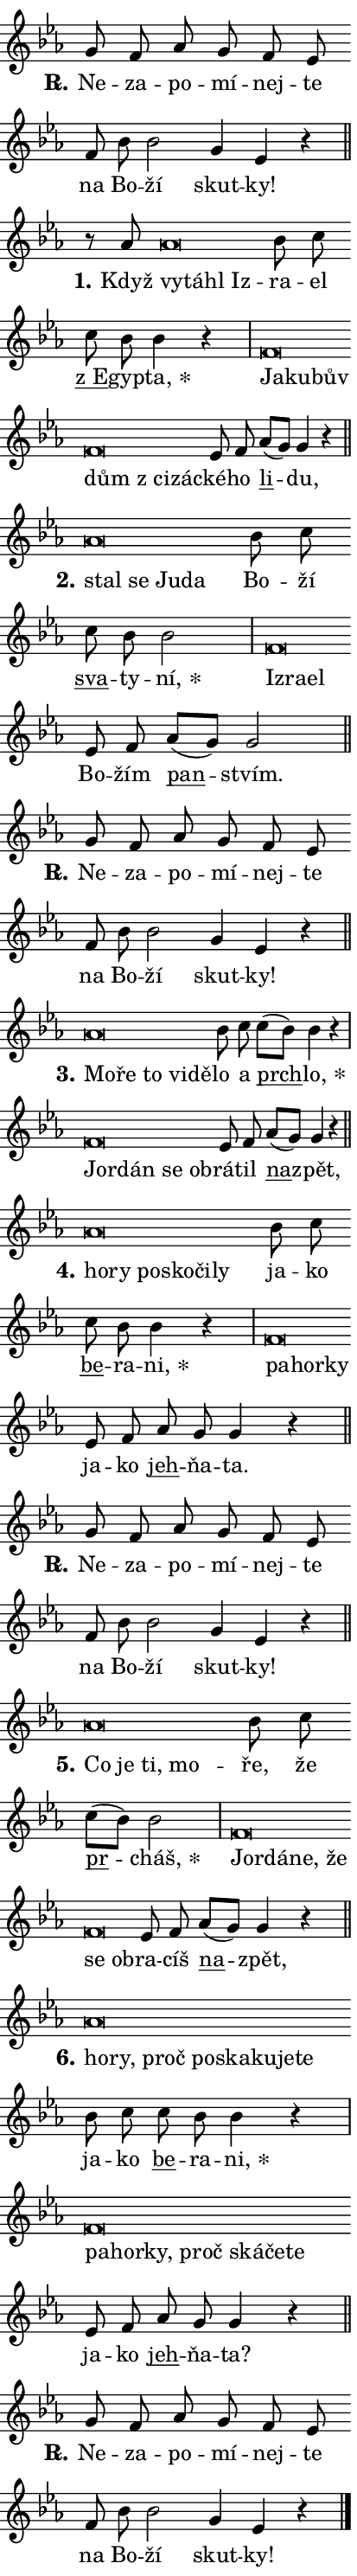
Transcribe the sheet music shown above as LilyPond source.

\version "2.24.0"
\header { tagline = "" }
\paper {
  indent = 0\cm
  top-margin = 0\cm
  right-margin = 0.13\cm % to fit lyric hyphens
  bottom-margin = 0\cm
  left-margin = 0\cm
  paper-width = 7\cm
  page-breaking = #ly:one-page-breaking
  system-system-spacing.basic-distance = #11
  score-system-spacing.basic-distance = #11
  ragged-last = ##f
}


%% Author: Thomas Morley
%% https://lists.gnu.org/archive/html/lilypond-user/2020-05/msg00002.html
#(define (line-position grob)
"Returns position of @var[grob} in current system:
   @code{'start}, if at first time-step
   @code{'end}, if at last time-step
   @code{'middle} otherwise
"
  (let* ((col (ly:item-get-column grob))
         (ln (ly:grob-object col 'left-neighbor))
         (rn (ly:grob-object col 'right-neighbor))
         (col-to-check-left (if (ly:grob? ln) ln col))
         (col-to-check-right (if (ly:grob? rn) rn col))
         (break-dir-left
           (and
             (ly:grob-property col-to-check-left 'non-musical #f)
             (ly:item-break-dir col-to-check-left)))
         (break-dir-right
           (and
             (ly:grob-property col-to-check-right 'non-musical #f)
             (ly:item-break-dir col-to-check-right))))
        (cond ((eqv? 1 break-dir-left) 'start)
              ((eqv? -1 break-dir-right) 'end)
              (else 'middle))))

#(define (tranparent-at-line-position vctor)
  (lambda (grob)
  "Relying on @code{line-position} select the relevant enry from @var{vctor}.
Used to determine transparency,"
    (case (line-position grob)
      ((end) (not (vector-ref vctor 0)))
      ((middle) (not (vector-ref vctor 1)))
      ((start) (not (vector-ref vctor 2))))))

noteHeadBreakVisibility =
#(define-music-function (break-visibility)(vector?)
"Makes @code{NoteHead}s transparent relying on @var{break-visibility}"
#{
  \override NoteHead.transparent =
    #(tranparent-at-line-position break-visibility)
#})

#(define delete-ledgers-for-transparent-note-heads
  (lambda (grob)
    "Reads whether a @code{NoteHead} is transparent.
If so this @code{NoteHead} is removed from @code{'note-heads} from
@var{grob}, which is supposed to be @code{LedgerLineSpanner}.
As a result ledgers are not printed for this @code{NoteHead}"
    (let* ((nhds-array (ly:grob-object grob 'note-heads))
           (nhds-list
             (if (ly:grob-array? nhds-array)
                 (ly:grob-array->list nhds-array)
                 '()))
           ;; Relies on the transparent-property being done before
           ;; Staff.LedgerLineSpanner.after-line-breaking is executed.
           ;; This is fragile ...
           (to-keep
             (remove
               (lambda (nhd)
                 (ly:grob-property nhd 'transparent #f))
               nhds-list)))
      ;; TODO find a better method to iterate over grob-arrays, similiar
      ;; to filter/remove etc for lists
      ;; For now rebuilt from scratch
      (set! (ly:grob-object grob 'note-heads)  '())
      (for-each
        (lambda (nhd)
          (ly:pointer-group-interface::add-grob grob 'note-heads nhd))
        to-keep))))

squashNotes = {
  \override NoteHead.X-extent = #'(-0.2 . 0.2)
  \override NoteHead.Y-extent = #'(-0.75 . 0)
  \override NoteHead.stencil =
    #(lambda (grob)
       (let ((pos (ly:grob-property grob 'staff-position)))
         (begin
           (if (< pos -7) (display "ERROR: Lower brevis then expected\n") (display "OK: Expected brevis position\n"))
           (if (<= pos -6) ly:text-interface::print ly:note-head::print))))
}
unSquashNotes = {
  \revert NoteHead.X-extent
  \revert NoteHead.Y-extent
  \revert NoteHead.stencil
}

hideNotes = \noteHeadBreakVisibility #begin-of-line-visible
unHideNotes = \noteHeadBreakVisibility #all-visible

% work-around for resetting accidentals
% https://lilypond.org/doc/v2.23/Documentation/notation/displaying-rhythms#unmetered-music
cadenzaMeasure = {
  \cadenzaOff
  \partial 1024 s1024
  \cadenzaOn
}

#(define-markup-command (accent layout props text) (markup?)
  "Underline accented syllable"
  (interpret-markup layout props
    #{\markup \override #'(offset . 4.3) \underline { #text }#}))

responsum = \markup \concat {
  "R" \hspace #-1.05 \path #0.1 #'((moveto 0 0.07) (lineto 0.9 0.8)) \hspace #0.05 "."
}

spaceSize = #0.6828661417322834 % exact space size for TeX Gyre Schola

\layout {
  \context {
    \Staff
    \remove "Time_signature_engraver"
    \override LedgerLineSpanner.after-line-breaking = #delete-ledgers-for-transparent-note-heads
  }
  \context {
    \Lyrics {
      \override LyricSpace.minimum-distance = \spaceSize
      \override LyricText.font-name = #"TeX Gyre Schola"
      \override LyricText.font-size = 1
      \override StanzaNumber.font-name = #"TeX Gyre Schola Bold"
      \override StanzaNumber.font-size = 1
    }
  }
  \context {
    \Score 
    \override NoteHead.text =
      #(lambda (grob) 
        (let ((pos (ly:grob-property grob 'staff-position)))
          #{\markup {
            \combine
              \halign #-0.55 \raise #(if (= pos -6) 0 0.5) \override #'(thickness . 2) \draw-line #'(3.2 . 0)
              \musicglyph "noteheads.sM1"
          }#}))
  }
}

% magnetic-lyrics.ily
%
%   written by
%     Jean Abou Samra <jean@abou-samra.fr>
%     Werner Lemberg <wl@gnu.org>
%
%   adapted by
%     Jiri Hon <jiri.hon@gmail.com>
%
% Version 2022-Apr-15

% https://www.mail-archive.com/lilypond-user@gnu.org/msg149350.html

#(define (Left_hyphen_pointer_engraver context)
   "Collect syllable-hyphen-syllable occurrences in lyrics and store
them in properties.  This engraver only looks to the left.  For
example, if the lyrics input is @code{foo -- bar}, it does the
following.

@itemize @bullet
@item
Set the @code{text} property of the @code{LyricHyphen} grob between
@q{foo} and @q{bar} to @code{foo}.

@item
Set the @code{left-hyphen} property of the @code{LyricText} grob with
text @q{foo} to the @code{LyricHyphen} grob between @q{foo} and
@q{bar}.
@end itemize

Use this auxiliary engraver in combination with the
@code{lyric-@/text::@/apply-@/magnetic-@/offset!} hook."
   (let ((hyphen #f)
         (text #f))
     (make-engraver
      (acknowledgers
       ((lyric-syllable-interface engraver grob source-engraver)
        (set! text grob)))
      (end-acknowledgers
       ((lyric-hyphen-interface engraver grob source-engraver)
        ;(when (not (grob::has-interface grob 'lyric-space-interface))
          (set! hyphen grob)));)
      ((stop-translation-timestep engraver)
       (when (and text hyphen)
         (ly:grob-set-object! text 'left-hyphen hyphen))
       (set! text #f)
       (set! hyphen #f)))))

#(define (lyric-text::apply-magnetic-offset! grob)
   "If the space between two syllables is less than the value in
property @code{LyricText@/.details@/.squash-threshold}, move the right
syllable to the left so that it gets concatenated with the left
syllable.

Use this function as a hook for
@code{LyricText@/.after-@/line-@/breaking} if the
@code{Left_@/hyphen_@/pointer_@/engraver} is active."
   (let ((hyphen (ly:grob-object grob 'left-hyphen #f)))
     (when hyphen
       (let ((left-text (ly:spanner-bound hyphen LEFT)))
         (when (grob::has-interface left-text 'lyric-syllable-interface)
           (let* ((common (ly:grob-common-refpoint grob left-text X))
                  (this-x-ext (ly:grob-extent grob common X))
                  (left-x-ext
                   (begin
                     ;; Trigger magnetism for left-text.
                     (ly:grob-property left-text 'after-line-breaking)
                     (ly:grob-extent left-text common X)))
                  ;; `delta` is the gap width between two syllables.
                  (delta (- (interval-start this-x-ext)
                            (interval-end left-x-ext)))
                  (details (ly:grob-property grob 'details))
                  (threshold (assoc-get 'squash-threshold details 0.2)))
             (when (< delta threshold)
               (let* (;; We have to manipulate the input text so that
                      ;; ligatures crossing syllable boundaries are not
                      ;; disabled.  For languages based on the Latin
                      ;; script this is essentially a beautification.
                      ;; However, for non-Western scripts it can be a
                      ;; necessity.
                      (lt (ly:grob-property left-text 'text))
                      (rt (ly:grob-property grob 'text))
                      (is-space (grob::has-interface hyphen 'lyric-space-interface))
                      (space (if is-space " " ""))
                      (extra-delta (if is-space spaceSize 0))
                      ;; Append new syllable.
                      (ltrt-space (if (and (string? lt) (string? rt))
                                (string-append lt space rt)
                                (make-concat-markup (list lt space rt))))
                      ;; Right-align `ltrt` to the right side.
                      (ltrt-space-markup (grob-interpret-markup
                               grob
                               (make-translate-markup
                                (cons (interval-length this-x-ext) 0)
                                (make-right-align-markup ltrt-space)))))
                 (begin
                   ;; Don't print `left-text`.
                   (ly:grob-set-property! left-text 'stencil #f)
                   ;; Set text and stencil (which holds all collected
                   ;; syllables so far) and shift it to the left.
                   (ly:grob-set-property! grob 'text ltrt-space)
                   (ly:grob-set-property! grob 'stencil ltrt-space-markup)
                   (ly:grob-translate-axis! grob (- (- delta extra-delta)) X))))))))))


#(define (lyric-hyphen::displace-bounds-first grob)
   ;; Make very sure this callback isn't triggered too early.
   (let ((left (ly:spanner-bound grob LEFT))
         (right (ly:spanner-bound grob RIGHT)))
     (ly:grob-property left 'after-line-breaking)
     (ly:grob-property right 'after-line-breaking)
     (ly:lyric-hyphen::print grob)))

squashThreshold = #0.4

\layout {
  \context {
    \Lyrics
    \consists #Left_hyphen_pointer_engraver
    \override LyricText.after-line-breaking =
      #lyric-text::apply-magnetic-offset!
    \override LyricHyphen.stencil = #lyric-hyphen::displace-bounds-first
    \override LyricText.details.squash-threshold = \squashThreshold
    \override LyricHyphen.minimum-distance = 0
    \override LyricHyphen.minimum-length = \squashThreshold
  }
}

squashText = \override LyricText.details.squash-threshold = 9999
unSquashText = \override LyricText.details.squash-threshold = \squashThreshold

leftText = \override LyricText.self-alignment-X = #LEFT
unLeftText = \revert LyricText.self-alignment-X

starOffset = #(lambda (grob) 
                (let ((x_offset (ly:self-alignment-interface::aligned-on-x-parent grob)))
                  (if (= x_offset 0) 0 (+ x_offset 1.2))))

star = #(define-music-function (syllable)(string?)
"Append star separator at the end of a syllable"
#{
  \once \override LyricText.X-offset = #starOffset
  \lyricmode { \markup {
    #syllable
    \override #'((font-name . "TeX Gyre Schola Bold")) \hspace #0.2 \lower #0.65 \larger "*"
  } }
#})

starAccent = #(define-music-function (syllable)(string?)
"Append star separator at the end of a syllable and make accent"
#{
  \once \override LyricText.X-offset = #starOffset
  \lyricmode { \markup {
    \accent #syllable
    \override #'((font-name . "TeX Gyre Schola Bold")) \hspace #0.2 \lower #0.65 \larger "*"
  } }
#})

breath = #(define-music-function (syllable)(string?)
"Append breathing indicator at the end of a syllable"
#{
  \lyricmode { \markup { #syllable "+" } }
#})

optionalBreath = #(define-music-function (syllable)(string?)
"Append optional breathing indicator at the end of a syllable"
#{
  \lyricmode { \markup { #syllable "(+)" } }
#})


\score {
    <<
        \new Voice = "melody" { \cadenzaOn \key es \major \relative { g'8 f as g f es \bar "" f bes bes2 g4 es r \cadenzaMeasure \bar "||" \break } }
        \new Lyrics \lyricsto "melody" { \lyricmode { \set stanza = \responsum
Ne -- za -- po -- mí -- nej -- te na Bo -- ží skut -- ky! } }
    >>
    \layout {}
}

\score {
    <<
        \new Voice = "melody" { \cadenzaOn \key es \major \relative { r8 as'8 \squashNotes as\breve*1/16 \hideNotes \breve*1/16 \bar "" \breve*1/16 \breve*1/16 \bar "" \unHideNotes \unSquashNotes bes8 c \bar "" c bes bes4 r \cadenzaMeasure \bar "|" \squashNotes f\breve*1/16 \hideNotes \breve*1/16 \bar "" \breve*1/16 \bar "" \breve*1/16 \bar "" \breve*1/16 \breve*1/16 \bar "" \unHideNotes \unSquashNotes es8 f \bar "" as[( g)] g4 r \cadenzaMeasure \bar "||" \break } }
        \new Lyrics \lyricsto "melody" { \lyricmode { \set stanza = "1."
Když \leftText vy -- \squashText tá -- hl Iz -- \unLeftText \unSquashText ra -- el \markup \accent "z E" -- gyp -- \star ta, \leftText Ja -- \squashText ku -- bův dům "z ci" -- zác -- \unLeftText \unSquashText ké -- ho \markup \accent li -- du, } }
    >>
    \layout {}
}

\score {
    <<
        \new Voice = "melody" { \cadenzaOn \key es \major \relative { \squashNotes as'\breve*1/16 \hideNotes \breve*1/16 \bar "" \breve*1/16 \breve*1/16 \bar "" \unHideNotes \unSquashNotes bes8 c \bar "" c bes bes2 \cadenzaMeasure \bar "|" \squashNotes f\breve*1/16 \hideNotes \breve*1/16 \breve*1/16 \bar "" \unHideNotes \unSquashNotes es8 f \bar "" as[( g)] g2 \cadenzaMeasure \bar "||" \break } }
        \new Lyrics \lyricsto "melody" { \lyricmode { \set stanza = "2."
\leftText stal \squashText se Ju -- da \unLeftText \unSquashText Bo -- ží \markup \accent sva -- ty -- \star ní, \leftText Iz -- \squashText ra -- el \unLeftText \unSquashText Bo -- žím \markup \accent pan -- stvím. } }
    >>
    \layout {}
}

\score {
    <<
        \new Voice = "melody" { \cadenzaOn \key es \major \relative { g'8 f as g f es \bar "" f bes bes2 g4 es r \cadenzaMeasure \bar "||" \break } }
        \new Lyrics \lyricsto "melody" { \lyricmode { \set stanza = \responsum
Ne -- za -- po -- mí -- nej -- te na Bo -- ží skut -- ky! } }
    >>
    \layout {}
}

\score {
    <<
        \new Voice = "melody" { \cadenzaOn \key es \major \relative { \squashNotes as'\breve*1/16 \hideNotes \breve*1/16 \bar "" \breve*1/16 \bar "" \breve*1/16 \breve*1/16 \bar "" \unHideNotes \unSquashNotes bes8 c \bar "" c[( bes)] bes4 r \cadenzaMeasure \bar "|" \squashNotes f\breve*1/16 \hideNotes \breve*1/16 \bar "" \breve*1/16 \breve*1/16 \bar "" \unHideNotes \unSquashNotes es8 f \bar "" as[( g)] g4 r \cadenzaMeasure \bar "||" \break } }
        \new Lyrics \lyricsto "melody" { \lyricmode { \set stanza = "3."
\leftText Mo -- \squashText ře to vi -- dě -- \unLeftText \unSquashText lo a \markup \accent prch -- \star lo, \leftText Jor -- \squashText dán se ob -- \unLeftText \unSquashText rá -- til \markup \accent na -- zpět, } }
    >>
    \layout {}
}

\score {
    <<
        \new Voice = "melody" { \cadenzaOn \key es \major \relative { \squashNotes as'\breve*1/16 \hideNotes \breve*1/16 \bar "" \breve*1/16 \bar "" \breve*1/16 \bar "" \breve*1/16 \breve*1/16 \bar "" \unHideNotes \unSquashNotes bes8 c \bar "" c bes bes4 r \cadenzaMeasure \bar "|" \squashNotes f\breve*1/16 \hideNotes \breve*1/16 \breve*1/16 \bar "" \unHideNotes \unSquashNotes es8 f \bar "" as g g4 r \cadenzaMeasure \bar "||" \break } }
        \new Lyrics \lyricsto "melody" { \lyricmode { \set stanza = "4."
\leftText ho -- \squashText ry po -- sko -- či -- ly \unLeftText \unSquashText ja -- ko \markup \accent be -- ra -- \star ni, \leftText pa -- \squashText hor -- ky \unLeftText \unSquashText ja -- ko \markup \accent jeh -- ňa -- ta. } }
    >>
    \layout {}
}

\score {
    <<
        \new Voice = "melody" { \cadenzaOn \key es \major \relative { g'8 f as g f es \bar "" f bes bes2 g4 es r \cadenzaMeasure \bar "||" \break } }
        \new Lyrics \lyricsto "melody" { \lyricmode { \set stanza = \responsum
Ne -- za -- po -- mí -- nej -- te na Bo -- ží skut -- ky! } }
    >>
    \layout {}
}

\score {
    <<
        \new Voice = "melody" { \cadenzaOn \key es \major \relative { \squashNotes as'\breve*1/16 \hideNotes \breve*1/16 \bar "" \breve*1/16 \breve*1/16 \bar "" \unHideNotes \unSquashNotes bes8 c \bar "" c[( bes)] bes2 \cadenzaMeasure \bar "|" \squashNotes f\breve*1/16 \hideNotes \breve*1/16 \bar "" \breve*1/16 \bar "" \breve*1/16 \bar "" \breve*1/16 \breve*1/16 \bar "" \unHideNotes \unSquashNotes es8 f \bar "" as[( g)] g4 r \cadenzaMeasure \bar "||" \break } }
        \new Lyrics \lyricsto "melody" { \lyricmode { \set stanza = "5."
\leftText Co \squashText je ti, mo -- \unLeftText \unSquashText ře, že \markup \accent pr -- \star cháš, \leftText Jor -- \squashText dá -- ne, že se ob -- \unLeftText \unSquashText ra -- cíš \markup \accent na -- zpět, } }
    >>
    \layout {}
}

\score {
    <<
        \new Voice = "melody" { \cadenzaOn \key es \major \relative { \squashNotes as'\breve*1/16 \hideNotes \breve*1/16 \bar "" \breve*1/16 \bar "" \breve*1/16 \bar "" \breve*1/16 \bar "" \breve*1/16 \bar "" \breve*1/16 \breve*1/16 \bar "" \unHideNotes \unSquashNotes bes8 c \bar "" c bes bes4 r \cadenzaMeasure \bar "|" \squashNotes f\breve*1/16 \hideNotes \breve*1/16 \bar "" \breve*1/16 \bar "" \breve*1/16 \bar "" \breve*1/16 \bar "" \breve*1/16 \breve*1/16 \bar "" \unHideNotes \unSquashNotes es8 f \bar "" as g g4 r \cadenzaMeasure \bar "||" \break } }
        \new Lyrics \lyricsto "melody" { \lyricmode { \set stanza = "6."
\leftText ho -- \squashText ry, proč po -- ska -- ku -- je -- te \unLeftText \unSquashText ja -- ko \markup \accent be -- ra -- \star ni, \leftText pa -- \squashText hor -- ky, proč ská -- če -- te \unLeftText \unSquashText ja -- ko \markup \accent jeh -- ňa -- ta? } }
    >>
    \layout {}
}

\score {
    <<
        \new Voice = "melody" { \cadenzaOn \key es \major \relative { g'8 f as g f es \bar "" f bes bes2 g4 es r \cadenzaMeasure \bar "||" \break } \bar "|." }
        \new Lyrics \lyricsto "melody" { \lyricmode { \set stanza = \responsum
Ne -- za -- po -- mí -- nej -- te na Bo -- ží skut -- ky! } }
    >>
    \layout {}
}
